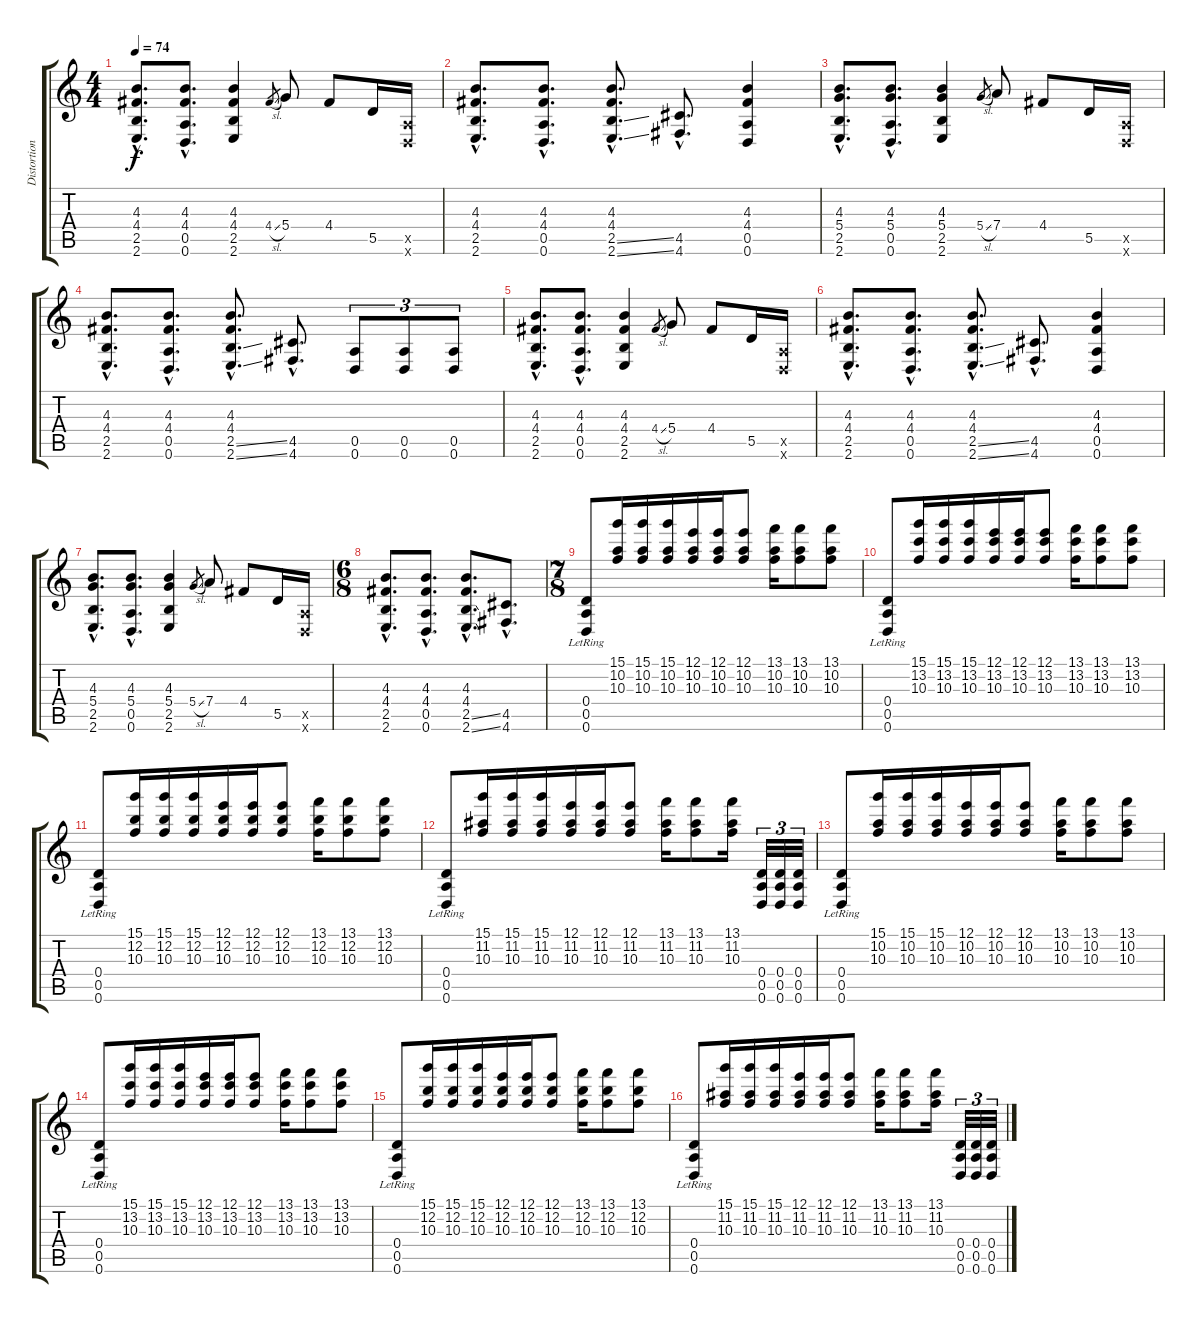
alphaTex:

\track ("Distortion Guitar I" "Distortion") {instrument distortionguitar}
\staff {score tabs}
\tuning (E4 B3 G3 D3 A2 D2) {hide}
\ts (4 4)
\tempo 74
\clef g2
\ks c
(4.3{hac} 4.4{hac} 2.5{hac} 2.6{hac}).8{d dy f} (4.3{hac} 4.4{hac} 0.5{hac} 0.6{hac}).8{d} (4.3 4.4 2.5 2.6).4 4.4{sl}.8{gr} 5.4.8 4.4.8 5.5.16 (0.5{x} 0.6{x}).16 |
(4.3{hac} 4.4{hac} 2.5{hac} 2.6{hac}).8{d} (4.3{hac} 4.4{hac} 0.5{hac} 0.6{hac}).8{d} (4.3{hac} 4.4{hac} 2.5{ss hac} 2.6{ss hac}).8{d} (4.5{hac} 4.6{hac}).8{d} (4.3 4.4 0.5 0.6).4 |
(4.3{hac} 5.4{hac} 2.5{hac} 2.6{hac}).8{d} (4.3{hac} 5.4{hac} 0.5{hac} 0.6{hac}).8{d} (4.3 5.4 2.5 2.6).4 5.4{sl}.8{gr} 7.4.8 4.4.8 5.5.16 (0.5{x} 0.6{x}).16 |
(4.3{hac} 4.4{hac} 2.5{hac} 2.6{hac}).8{d} (4.3{hac} 4.4{hac} 0.5{hac} 0.6{hac}).8{d} (4.3{hac} 4.4{hac} 2.5{ss hac} 2.6{ss hac}).8{d} (4.5{hac} 4.6{hac}).8{d} (0.5 0.6).8{tu (3 2)} (0.5 0.6).8{tu (3 2)} (0.5 0.6).8{tu (3 2)} |
(4.3{hac} 4.4{hac} 2.5{hac} 2.6{hac}).8{d} (4.3{hac} 4.4{hac} 0.5{hac} 0.6{hac}).8{d} (4.3 4.4 2.5 2.6).4 4.4{sl}.8{gr} 5.4.8 4.4.8 5.5.16 (0.5{x} 0.6{x}).16 |
(4.3{hac} 4.4{hac} 2.5{hac} 2.6{hac}).8{d} (4.3{hac} 4.4{hac} 0.5{hac} 0.6{hac}).8{d} (4.3{hac} 4.4{hac} 2.5{ss hac} 2.6{ss hac}).8{d} (4.5{hac} 4.6{hac}).8{d} (4.3 4.4 0.5 0.6).4 |
(4.3{hac} 5.4{hac} 2.5{hac} 2.6{hac}).8{d} (4.3{hac} 5.4{hac} 0.5{hac} 0.6{hac}).8{d} (4.3 5.4 2.5 2.6).4 5.4{sl}.8{gr} 7.4.8 4.4.8 5.5.16 (0.5{x} 0.6{x}).16 |
\ts (6 8)
(4.3{hac} 4.4{hac} 2.5{hac} 2.6{hac}).8{d} (4.3{hac} 4.4{hac} 0.5{hac} 0.6{hac}).8{d} (4.3{hac} 4.4{hac} 2.5{ss hac} 2.6{ss hac}).8{d} (4.5{hac} 4.6{hac}).8{d} |
\ts (7 8)
(0.4{lr} 0.5{lr} 0.6{lr}).8 (15.1 10.2 10.3).16 (15.1 10.2 10.3).16 (15.1 10.2 10.3).16 (12.1 10.2 10.3).16 (12.1 10.2 10.3).16 (12.1 10.2 10.3).8 (13.1 10.2 10.3).16 (13.1 10.2 10.3).8 (13.1 10.2 10.3).8 |
(0.4{lr} 0.5{lr} 0.6{lr}).8 (15.1 13.2 10.3).16 (15.1 13.2 10.3).16 (15.1 13.2 10.3).16 (12.1 13.2 10.3).16 (12.1 13.2 10.3).16 (12.1 13.2 10.3).8 (13.1 13.2 10.3).16 (13.1 13.2 10.3).8 (13.1 13.2 10.3).8 |
(0.4{lr} 0.5{lr} 0.6{lr}).8 (15.1 12.2 10.3).16 (15.1 12.2 10.3).16 (15.1 12.2 10.3).16 (12.1 12.2 10.3).16 (12.1 12.2 10.3).16 (12.1 12.2 10.3).8 (13.1 12.2 10.3).16 (13.1 12.2 10.3).8 (13.1 12.2 10.3).8 |
(0.4{lr} 0.5{lr} 0.6{lr}).8 (15.1 11.2 10.3).16 (15.1 11.2 10.3).16 (15.1 11.2 10.3).16 (12.1 11.2 10.3).16 (12.1 11.2 10.3).16 (12.1 11.2 10.3).8 (13.1 11.2 10.3).16 (13.1 11.2 10.3).8 (13.1 11.2 10.3).16 (0.4 0.5 0.6).32{tu (3 2)} (0.4 0.5 0.6).32{tu (3 2)} (0.4 0.5 0.6).32{tu (3 2)} |
(0.4{lr} 0.5{lr} 0.6{lr}).8 (15.1 10.2 10.3).16 (15.1 10.2 10.3).16 (15.1 10.2 10.3).16 (12.1 10.2 10.3).16 (12.1 10.2 10.3).16 (12.1 10.2 10.3).8 (13.1 10.2 10.3).16 (13.1 10.2 10.3).8 (13.1 10.2 10.3).8 |
(0.4{lr} 0.5{lr} 0.6{lr}).8 (15.1 13.2 10.3).16 (15.1 13.2 10.3).16 (15.1 13.2 10.3).16 (12.1 13.2 10.3).16 (12.1 13.2 10.3).16 (12.1 13.2 10.3).8 (13.1 13.2 10.3).16 (13.1 13.2 10.3).8 (13.1 13.2 10.3).8 |
(0.4{lr} 0.5{lr} 0.6{lr}).8 (15.1 12.2 10.3).16 (15.1 12.2 10.3).16 (15.1 12.2 10.3).16 (12.1 12.2 10.3).16 (12.1 12.2 10.3).16 (12.1 12.2 10.3).8 (13.1 12.2 10.3).16 (13.1 12.2 10.3).8 (13.1 12.2 10.3).8 |
(0.4{lr} 0.5{lr} 0.6{lr}).8 (15.1 11.2 10.3).16 (15.1 11.2 10.3).16 (15.1 11.2 10.3).16 (12.1 11.2 10.3).16 (12.1 11.2 10.3).16 (12.1 11.2 10.3).8 (13.1 11.2 10.3).16 (13.1 11.2 10.3).8 (13.1 11.2 10.3).16 (0.4 0.5 0.6).32{tu (3 2)} (0.4 0.5 0.6).32{tu (3 2)} (0.4 0.5 0.6).32{tu (3 2)}
